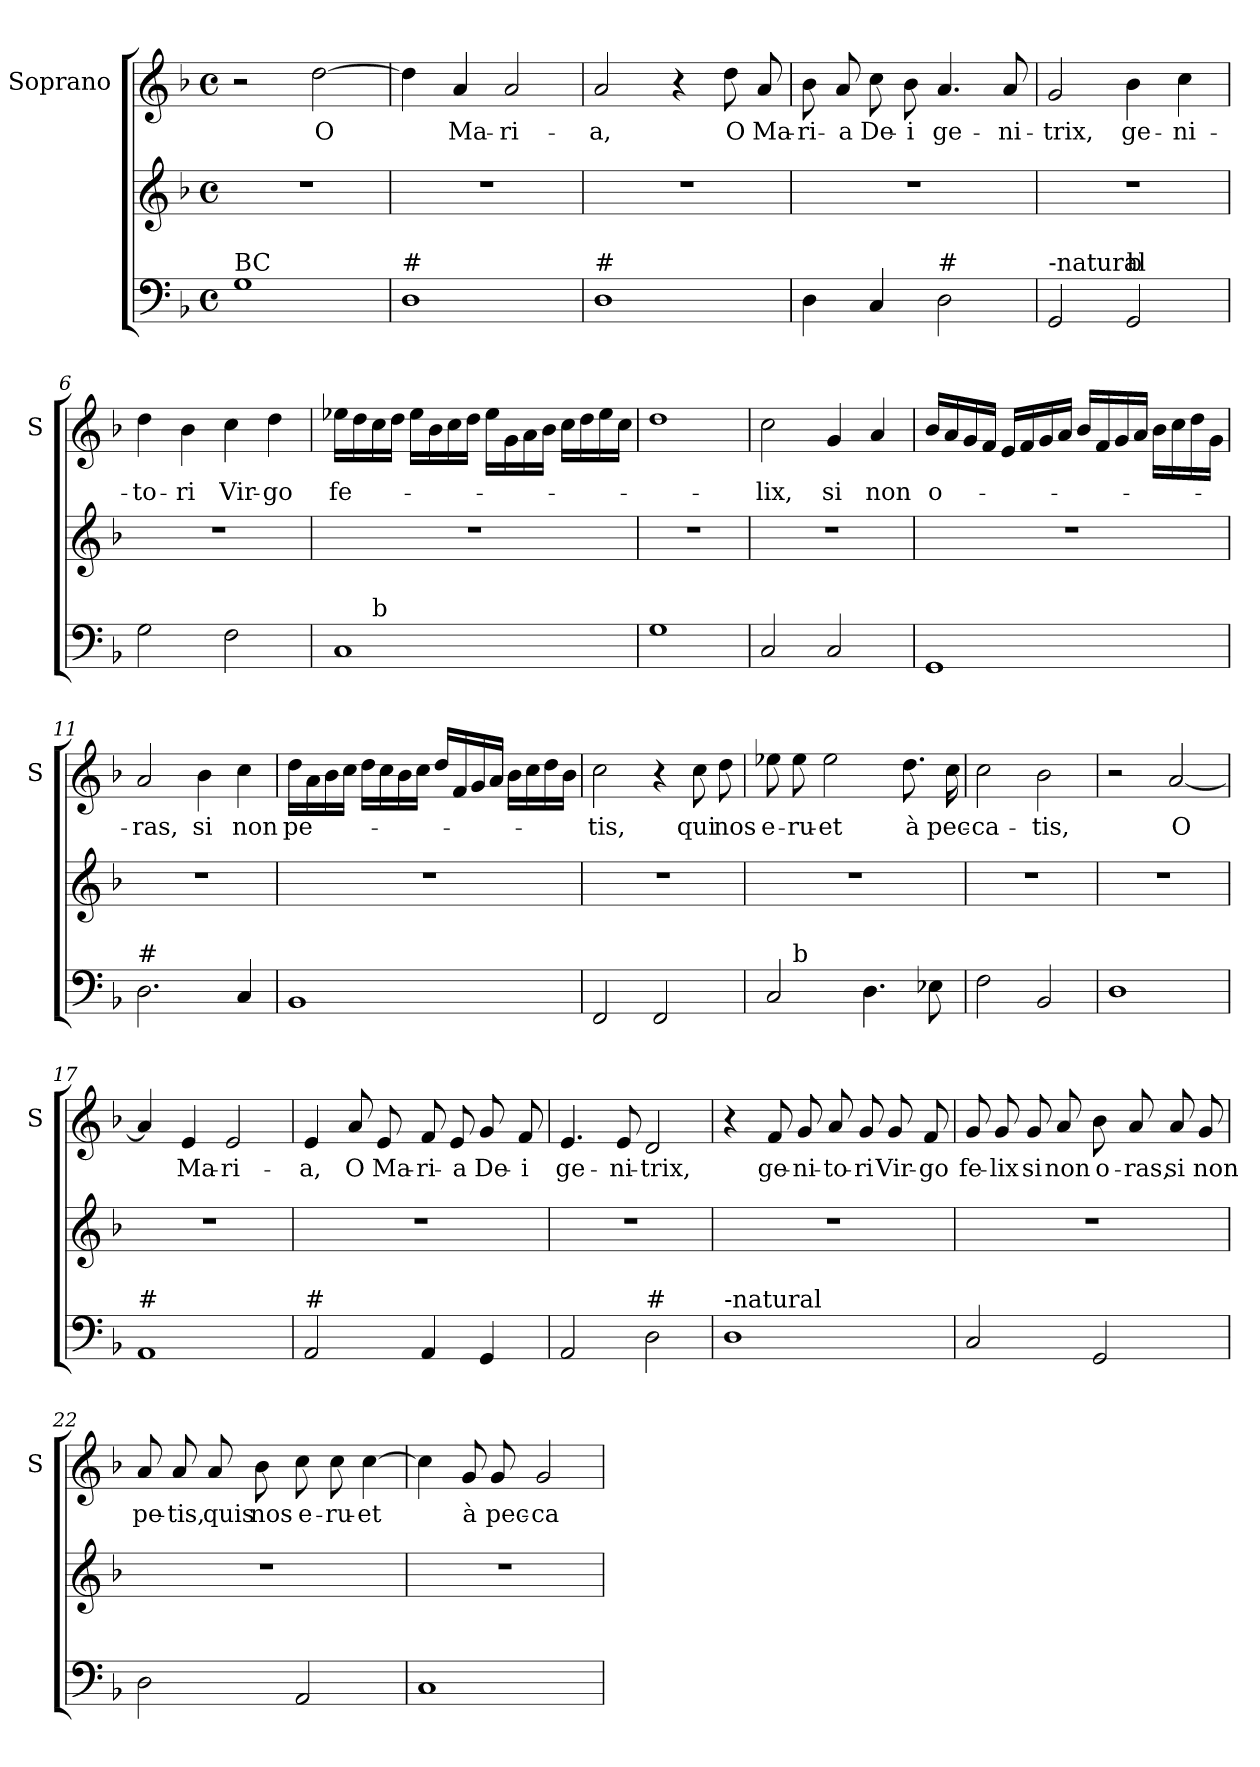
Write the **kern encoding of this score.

**kern	**kern	**kern	**text
*part2	*part2	*part1	*part1
*staff3	*staff2	*staff1	*staff1
*	*	*I"Soprano	*
*	*	*I'S	*
*clefF4	*clefG2	*clefG2	*
*k[b-]	*k[b-]	*k[b-]	*
*F:	*F:	*F:	*
*M4/4	*M4/4	*M4/4	*
*met(c)	*met(c)	*met(c)	*
=1	=1	=1	=1
!LO:TX:a:t=BC	!	!	!
1G	1r	2r	.
!	!	!	!LO:LY:b
.	.	[2dd\	O
=2	=2	=2	=2
!LO:TX:a:t=#	!	!	!
1D	1r	4dd\]	.
!	!	!	!LO:LY:b
.	.	4a/	Ma-
!	!	!	!LO:LY:b
.	.	2a/	-ri-
=3	=3	=3	=3
!LO:TX:a:t=#	!	!	!
!	!	!	!LO:LY:b
1D	1r	2a/	-a,
.	.	4r	.
!	!	!	!LO:LY:b
.	.	8dd\	O
!	!	!	!LO:LY:b
.	.	8a/	Ma-
=4	=4	=4	=4
!	!	!	!LO:LY:b
4D\	1r	8b-\	-ri-
!	!	!	!LO:LY:b
.	.	8a/	-a
!	!	!	!LO:LY:b
4C/	.	8cc\	De-
!	!	!	!LO:LY:b
.	.	8b-\	-i
!LO:TX:a:t=#	!	!	!
!	!	!	!LO:LY:b
2D\	.	4.a/	ge-
!	!	!	!LO:LY:b
.	.	8a/	-ni-
=5	=5	=5	=5
!LO:TX:a:t=-natural	!	!	!
!	!	!	!LO:LY:b
2GG/	1r	2g/	-trix,
!LO:TX:a:t=b	!	!	!
!	!	!	!LO:LY:b
2GG/	.	4b-\	ge-
!	!	!	!LO:LY:b
.	.	4cc\	-ni-
!!LO:LB:g=z
=6	=6	=6	=6
!	!	!	!LO:LY:b
2G\	1r	4dd\	-to-
!	!	!	!LO:LY:b
.	.	4b-\	-ri
!	!	!	!LO:LY:b
2F\	.	4cc\	Vir-
!	!	!	!LO:LY:b
.	.	4dd\	-go
=7	=7	=7	=7
!	!	!	!LO:LY:b
*^	*	*	*
1C	8ryy	1r	16ee-X\LL	fe-
.	.	.	16dd\	.
!	!LO:TX:a:t=b	!	!	!
.	2..ryy	.	16cc\	.
.	.	.	16dd\JJ	.
.	.	.	16ee-\LL	.
.	.	.	16b-\	.
.	.	.	16cc\	.
.	.	.	16dd\JJ	.
.	.	.	16ee-\LL	.
.	.	.	16g\	.
.	.	.	16a\	.
.	.	.	16b-\JJ	.
.	.	.	16cc\LL	.
.	.	.	16dd\	.
.	.	.	16ee-\	.
.	.	.	16cc\JJ	.
=8	=8	=8	=8	=8
!LO:TX:a:t=-natural	!	!	!	!
*v	*v	*	*	*
1G	1r	1dd	.
=9	=9	=9	=9
!	!	!	!LO:LY:b
2C/	1r	2cc\	-lix,
!	!	!	!LO:LY:b
2C/	.	4g/	si
!	!	!	!LO:LY:b
.	.	4a/	non
!!LO:LB:g=z
=10	=10	=10	=10
!	!	!	!LO:LY:b
1GG	1r	16b-/LL	o-
.	.	16a/	.
.	.	16g/	.
.	.	16f/JJ	.
.	.	16e/LL	.
.	.	16f/	.
.	.	16g/	.
.	.	16a/JJ	.
.	.	16b-/LL	.
.	.	16f/	.
.	.	16g/	.
.	.	16a/JJ	.
.	.	16b-\LL	.
.	.	16cc\	.
.	.	16dd\	.
.	.	16g\JJ	.
=11	=11	=11	=11
!LO:TX:a:t=#	!	!	!
!	!	!	!LO:LY:b
2.D\	1r	2a/	-ras,
!	!	!	!LO:LY:b
.	.	4b-\	si
!	!	!	!LO:LY:b
4C/	.	4cc\	non
=12	=12	=12	=12
!	!	!	!LO:LY:b
1BB-	1r	16dd\LL	pe-
.	.	16a\	.
.	.	16b-\	.
.	.	16cc\JJ	.
.	.	16dd\LL	.
.	.	16cc\	.
.	.	16b-\	.
.	.	16cc\JJ	.
.	.	16dd/LL	.
.	.	16f/	.
.	.	16g/	.
.	.	16a/JJ	.
.	.	16b-\LL	.
.	.	16cc\	.
.	.	16dd\	.
.	.	16b-\JJ	.
=13	=13	=13	=13
!	!	!	!LO:LY:b
2FF/	1r	2cc\	-tis,
2FF/	.	4r	.
!	!	!	!LO:LY:b
.	.	8cc\	qui
!	!	!	!LO:LY:b
.	.	8dd\	nos
!!LO:LB:g=z
=14	=14	=14	=14
!	!	!	!LO:LY:b
*^	*	*	*
2C/	8ryy	1r	8ee-X\	e-
!	!LO:TX:a:t=b	!	!	!
!	!	!	!	!LO:LY:b
.	2..ryy	.	8ee-\	-ru-
!	!	!	!	!LO:LY:b
.	.	.	2ee-\	-et
4.D\	.	.	.	.
!	!	!	!	!LO:LY:b
.	.	.	8.dd\	à
8E-X\	.	.	.	.
!	!	!	!	!LO:LY:b
.	.	.	16cc\	pec-
=15	=15	=15	=15	=15
!	!	!	!	!LO:LY:b
*v	*v	*	*	*
2F\	1r	2cc\	-ca-
!	!	!	!LO:LY:b
2BB-/	.	2b-\	-tis,
=16	=16	=16	=16
1D	1r	2r	.
!	!	!	!LO:LY:b
.	.	[2a/	O
=17	=17	=17	=17
!LO:TX:a:t=#	!	!	!
1AA	1r	4a/]	.
!	!	!	!LO:LY:b
.	.	4e/	Ma-
!	!	!	!LO:LY:b
.	.	2e/	-ri-
!!LO:PB:g=z
=18	=18	=18	=18
!LO:TX:a:t=#	!	!	!
!	!	!	!LO:LY:b
2AA/	1r	4e/	-a,
!	!	!	!LO:LY:b
.	.	8a/	O
!	!	!	!LO:LY:b
.	.	8e/	Ma-
!	!	!	!LO:LY:b
4AA/	.	8f/	-ri-
!	!	!	!LO:LY:b
.	.	8e/	-a
!	!	!	!LO:LY:b
4GG/	.	8g/	De-
!	!	!	!LO:LY:b
.	.	8f/	-i
=19	=19	=19	=19
!	!	!	!LO:LY:b
2AA/	1r	4.e/	ge-
!	!	!	!LO:LY:b
.	.	8e/	-ni-
!LO:TX:a:t=#	!	!	!
!	!	!	!LO:LY:b
2D\	.	2d/	-trix,
=20	=20	=20	=20
!LO:TX:a:t=-natural	!	!	!
1D	1r	4r	.
!	!	!	!LO:LY:b
.	.	8f/	ge-
!	!	!	!LO:LY:b
.	.	8g/	-ni-
!	!	!	!LO:LY:b
.	.	8a/	-to-
!	!	!	!LO:LY:b
.	.	8g/	-ri
!	!	!	!LO:LY:b
.	.	8g/	Vir-
!	!	!	!LO:LY:b
.	.	8f/	-go
=21	=21	=21	=21
!	!	!	!LO:LY:b
2C/	1r	8g/	fe-
!	!	!	!LO:LY:b
.	.	8g/	-lix
!	!	!	!LO:LY:b
.	.	8g/	si
!	!	!	!LO:LY:b
.	.	8a/	non
!	!	!	!LO:LY:b
2GG/	.	8b-\	o-
!	!	!	!LO:LY:b
.	.	8a/	-ras,
!	!	!	!LO:LY:b
.	.	8a/	si
!	!	!	!LO:LY:b
.	.	8g/	non
!!LO:LB:g=z
=22	=22	=22	=22
!	!	!	!LO:LY:b
2D\	1r	8a/	pe-
!	!	!	!LO:LY:b
.	.	8a/	-tis,
!	!	!	!LO:LY:b
.	.	8a/	quis
!	!	!	!LO:LY:b
.	.	8b-\	nos
!	!	!	!LO:LY:b
2AA/	.	8cc\	e-
!	!	!	!LO:LY:b
.	.	8cc\	-ru-
!	!	!	!LO:LY:b
.	.	[4cc\	-et
=23	=23	=23	=23
1C	1r	4cc\]	.
!	!	!	!LO:LY:b
.	.	8g/	à
!	!	!	!LO:LY:b
.	.	8g/	pec-
!	!	!	!LO:LY:b
.	.	2g/	-ca-
=	=	=	=
*-	*-	*-	*-
